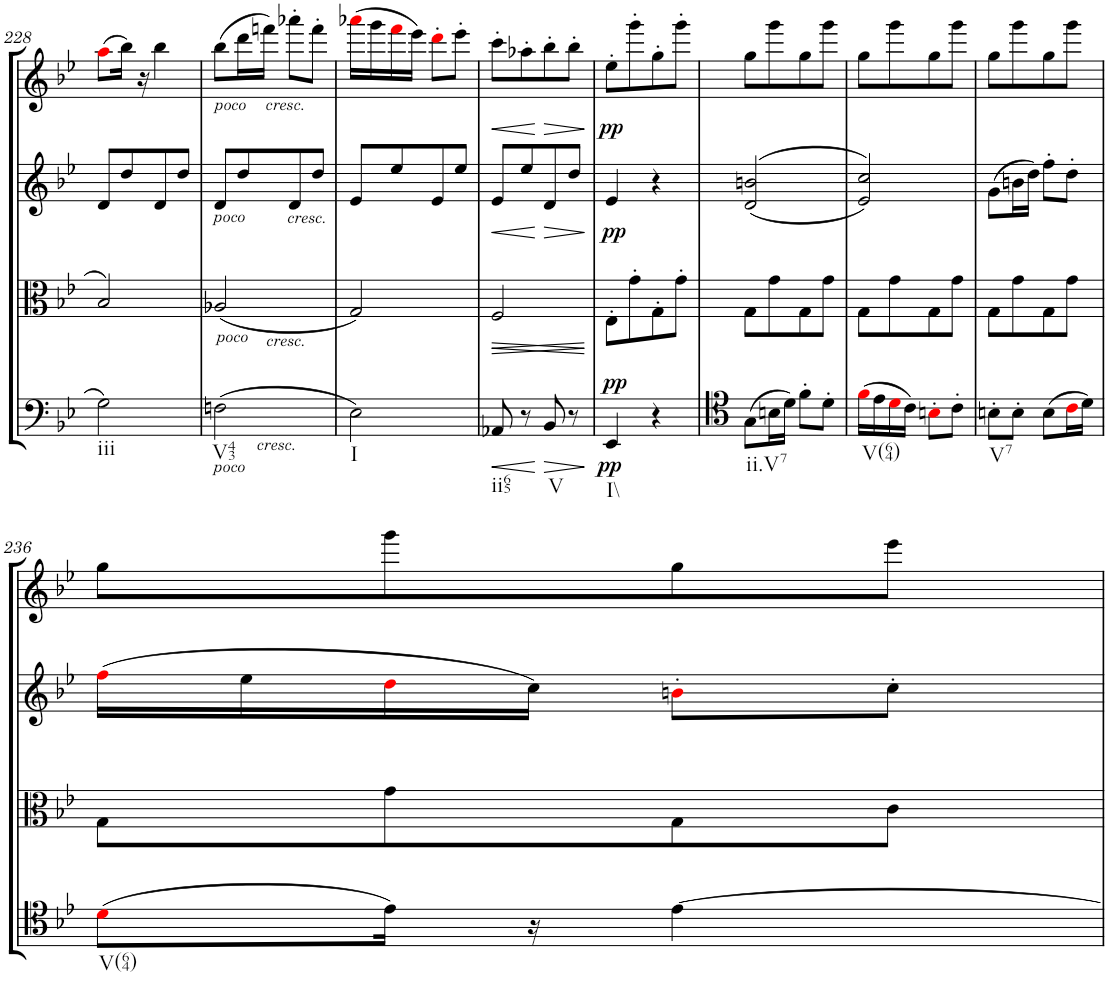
**kern	**dynam	**kern	**dynam	**kern	**dynam	**kern	**dynam
*part4	*part4	*part3	*part3	*part2	*part2	*part1	*part1
*staff4	*staff4	*staff3	*staff3	*staff2	*staff2	*staff1	*staff1
*I"Cello	*	*I"Viola	*	*I"2nd Violin	*	*I"1st Violin	*
*	*	*I'Vla	*	*I'Vln	*	*I'Vln	*
!!LO:PB:g=z
*clefF4	*	*clefC3	*	*clefG2	*	*clefG2	*
*k[b-e-]	*	*k[b-e-]	*	*k[b-e-]	*	*k[b-e-]	*
*B-:	*	*B-:	*	*B-:	*	*B-:	*
*M2/4	*	*M2/4	*	*M2/4	*	*M2/4	*
=228	=228	=228	=228	=228	=228	=228	=228
!LO:TX:b:t=iii	!	!	!	!	!	!	!
2G\	.	2B-/	.	8d/L	.	(8aai\L	.
.	.	.	.	8dd/	.	16bb-\Jk)	.
.	.	.	.	.	.	16r	.
.	.	.	.	8d/	.	4bb-\	.
.	.	.	.	8dd/J	.	.	.
=229	=229	=229	=229	=229	=229	=229	=229
!	!	!	!	!	!	!LO:TX:b:i:t=poco	!
!	!	!	!	!LO:TX:b:i:t=poco	!	!	!
!	!	!LO:TX:b:i:t=poco	!	!	!	!	!
!LO:TX:b:i:t=poco	!	!	!	!	!	!	!
!LO:TX:b:t=V43	!	!	!	!	!	!	!
(2Fn\	.	(2A-X/	.	8d/L	.	(8bb-\L	.
.	.	.	.	8dd/	.	16ddd\L	.
!	!	!	!	!	!	!LO:TX:b:i:t=cresc.	!
.	.	.	.	.	.	16fffn\JJ)	.
!	!	!	!	!LO:TX:b:i:t=cresc.	!	!	!
.	.	.	.	8d/	.	8aaa-X'\L	.
.	.	.	.	8dd/J	.	8fff'\J	.
!	!	!LO:TX:b:i:t=cresc.	!	!	!	!	!
!LO:TX:b:i:t=cresc.	!	!	!	!	!	!	!
=230	=230	=230	=230	=230	=230	=230	=230
!LO:TX:b:t=I	!	!	!	!	!	!	!
2E-\)	.	2G/)	.	8e-/L	.	(16aaa-Xi\LL	.
.	.	.	.	.	.	16ggg\	.
.	.	.	.	8ee-/	.	16fffi\	.
.	.	.	.	.	.	16eee-\JJ)	.
.	.	.	.	8e-/	.	8ddd'i\L	.
.	.	.	.	8ee-/J	.	8eee-'\J	.
=231	=231	=231	=231	=231	=231	=231	=231
!LO:TX:b:t=ii65	!	!	!	!	!	!	!
!	!LO:HP:b	!	!LO:HP:b	!	!	!	!
!	!	!	!LO:HP:n=1:b	!	!LO:HP:b	!	!LO:HP:b
8AA-X/	<	2F/	> <	8e-/L	<	8ccc'\L	<
8r	.	.	.	8ee-/	.	8aa-X'\	.
!LO:TX:b:t=V	!	!	!	!	!	!	!
!	!LO:HP:n=1:b	!	!	!	!LO:HP:n=1:b	!	!LO:HP:n=1:b
8BB-/	[ >	.	.	8d/	[ >	8bb-'\	[ >
8r	.	.	.	8dd/J	.	8bb-'\J	.
.	]	.	]	.	]	.	]
=232	=232	=232	=232	=232	=232	=232	=232
!LO:TX:b:t=I\\	!	!	!	!	!	!	!
!	!LO:DY:b	!	!	!	!	!	!
!	!LO:DY:n=1:a	!	!	!	!LO:DY:b	!	!LO:DY:b
4EE-/	pp pp	8E-'\L	.	4e-/	pp	8ee-'\L	pp
.	.	8g'\	[	.	.	8ggg'\	.
4r	.	8G'\	.	4r	.	8gg'\	.
.	.	8g'\J	.	.	.	8ggg'\J	.
=233	=233	=233	=233	=233	=233	=233	=233
!LO:TX:b:t=ii.V7	!	!	!	!	!	!	!
(8G\L	.	8G\L	.	(>(2d/ 2bn/	.	8gg\L	.
16Bn\L	.	8g\	.	.	.	8ggg\	.
16d\JJ)	.	.	.	.	.	.	.
8f'\L	.	8G\	.	.	.	8gg\	.
8d'\J	.	8g\J	.	.	.	8ggg\J	.
=234	=234	=234	=234	=234	=234	=234	=234
!LO:TX:b:t=V(64)	!	!	!	!	!	!	!
(16fi\LL	.	8G\L	.	2e-/ 2cc/))	.	8gg\L	.
16e-\	.	.	.	.	.	.	.
16di\	.	8g\	.	.	.	8ggg\	.
16c\JJ)	.	.	.	.	.	.	.
8Bn'i\L	.	8G\	.	.	.	8gg\	.
8c'\J	.	8g\J	.	.	.	8ggg\J	.
=235	=235	=235	=235	=235	=235	=235	=235
!LO:TX:b:t=V7	!	!	!	!	!	!	!
8Bn'\L	.	8G\L	.	(8g\L	.	8gg\L	.
8B'\J	.	8g\	.	16bn\L	.	8ggg\	.
.	.	.	.	16dd\JJ)	.	.	.
(8B\L	.	8G\	.	8ff'\L	.	8gg\	.
16ci\L	.	8g\J	.	8dd'\J	.	8ggg\J	.
16d\JJ)	.	.	.	.	.	.	.
!!LO:LB:g=z
=236	=236	=236	=236	=236	=236	=236	=236
!LO:TX:b:t=V(64)	!	!	!	!	!	!	!
(8di\L	.	8G\L	.	(16ffi\LL	.	8gg\L	.
.	.	.	.	16ee-\	.	.	.
16e-\Jk)	.	8g\	.	16ddi\	.	8ggg\	.
16r	.	.	.	16cc\JJ)	.	.	.
[4e-\	.	8G\	.	8bn'i\L	.	8gg\	.
.	.	8c\J	.	8cc'\J	.	8eee-\J	.
=	=	=	=	=	=	=	=
*-	*-	*-	*-	*-	*-	*-	*-
